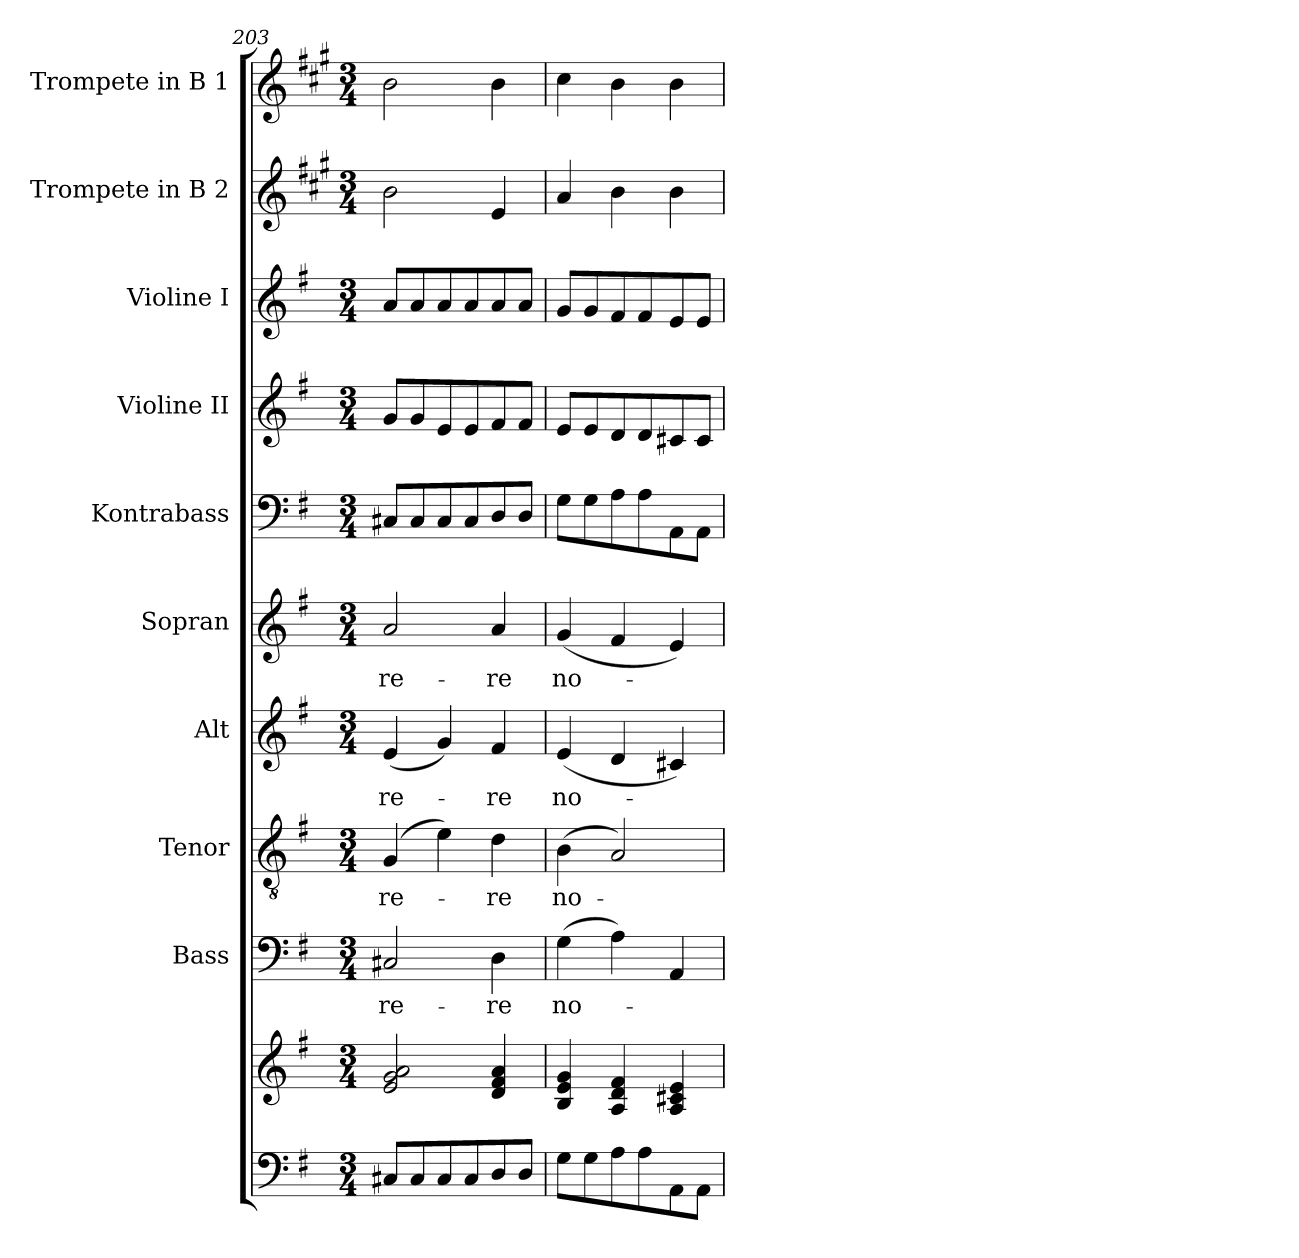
**kern	**kern	**kern	**text	**kern	**text	**kern	**text	**kern	**text	**kern	**kern	**kern	**kern	**kern
*part10	*part10	*part9	*part9	*part8	*part8	*part7	*part7	*part6	*part6	*part5	*part4	*part3	*part2	*part1
*staff11	*staff10	*staff9	*staff9	*staff8	*staff8	*staff7	*staff7	*staff6	*staff6	*staff5	*staff4	*staff3	*staff2	*staff1
*	*	*I"Bass	*	*I"Tenor	*	*I"Alt	*	*I"Sopran	*	*I"Kontrabass	*I"Violine II	*I"Violine I	*I"Trompete in B 2	*I"Trompete in B 1
*	*	*I'B.	*	*I'T.	*	*I'A.	*	*I'S.	*	*I'Kb.	*I'Vl. II	*I'Vl. I	*I'Tr. 2	*I'Tr. 1
*clefF4	*clefG2	*clefF4	*	*clefGv2	*	*clefG2	*	*clefG2	*	*clefF4	*clefG2	*clefG2	*clefG2	*clefG2
*	*	*	*	*	*	*	*	*	*	*ITrd7c12	*	*	*ITrd1c2	*ITrd1c2
*k[f#]	*k[f#]	*k[f#]	*	*k[f#]	*	*k[f#]	*	*k[f#]	*	*k[f#]	*k[f#]	*k[f#]	*k[f#]	*k[f#]
*G:	*G:	*G:	*	*G:	*	*G:	*	*G:	*	*G:	*G:	*G:	*G:	*G:
*M3/4	*M3/4	*M3/4	*	*M3/4	*	*M3/4	*	*M3/4	*	*M3/4	*M3/4	*M3/4	*M3/4	*M3/4
=203	=203	=203	=203	=203	=203	=203	=203	=203	=203	=203	=203	=203	=203	=203
!	!	!	!LO:LY:b	!	!LO:LY:b	!	!LO:LY:b	!	!LO:LY:b	!	!	!	!	!
8C#X/L	2e/ 2g/ 2a/	2C#X/	-re-	(4G/	-re-	(<4e/	-re-	2a/	-re-	8CC#X/L	8g/L	8a/L	2a\	2a\
8C#/	.	.	.	.	.	.	.	.	.	8CC#/	8g/	8a/	.	.
8C#/	.	.	.	4e\)	.	4g/)	.	.	.	8CC#/	8e/	8a/	.	.
8C#/	.	.	.	.	.	.	.	.	.	8CC#/	8e/	8a/	.	.
!	!	!	!LO:LY:b	!	!LO:LY:b	!	!LO:LY:b	!	!LO:LY:b	!	!	!	!	!
8D/	4d/ 4f#/ 4a/	4D\	-re	4d\	-re	4f#/	-re	4a/	-re	8DD/	8f#/	8a/	4d/	4a\
8D/J	.	.	.	.	.	.	.	.	.	8DD/J	8f#/J	8a/J	.	.
=204	=204	=204	=204	=204	=204	=204	=204	=204	=204	=204	=204	=204	=204	=204
!	!	!	!LO:LY:b	!	!LO:LY:b	!	!LO:LY:b	!	!LO:LY:b	!	!	!	!	!
8G\L	4B/ 4e/ 4g/	(>4G\	no-	(>4B\	no-	(<4e/	no-	(<4g/	no-	8GG\L	8e/L	8g/L	4g/	4b\
8G\	.	.	.	.	.	.	.	.	.	8GG\	8e/	8g/	.	.
8A\	4A/ 4d/ 4f#/	4A\)	.	2A/)	.	4d/	.	4f#/	.	8AA\	8d/	8f#/	4a\	4a\
8A\	.	.	.	.	.	.	.	.	.	8AA\	8d/	8f#/	.	.
8AA\	4A/ 4c#X/ 4e/	4AA/	.	.	.	4c#X/)	.	4e/)	.	8AAA\	8c#X/	8e/	4a\	4a\
8AA\J	.	.	.	.	.	.	.	.	.	8AAA\J	8c#/J	8e/J	.	.
=	=	=	=	=	=	=	=	=	=	=	=	=	=	=
*-	*-	*-	*-	*-	*-	*-	*-	*-	*-	*-	*-	*-	*-	*-
